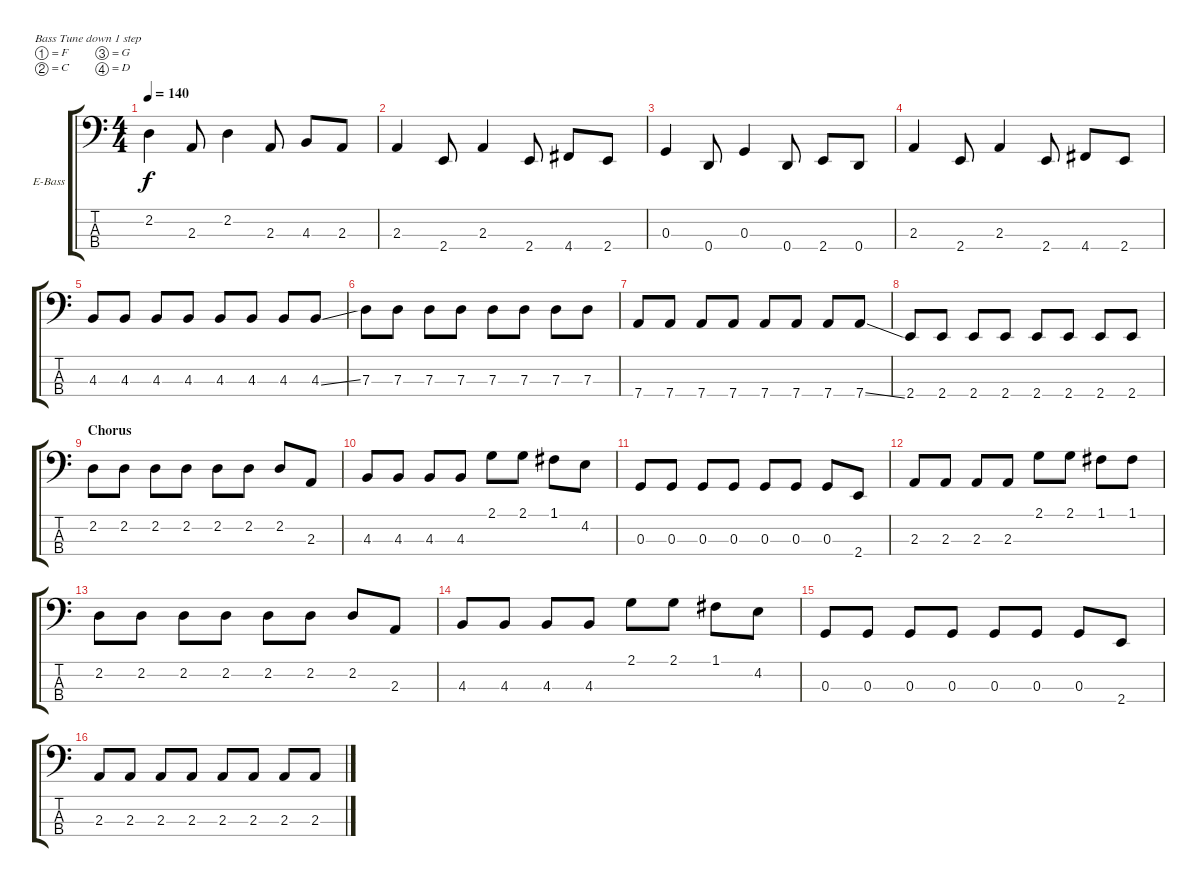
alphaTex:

\bracketExtendMode groupsimilarinstruments
\firstSystemTrackNameOrientation horizontal
\otherSystemsTrackNameOrientation horizontal
\track ("Ãàðèê [Bass]" "E-Bass") {instrument electricbassfinger}
\staff {score tabs}
\tuning (F2 C2 G1 D1)
\ts (4 4)
\tempo 140
\clef f4
\ks c
2.2.4{dy f} 2.3.8 2.2.4 2.3.8 4.3.8 2.3.8 |
2.3.4 2.4.8 2.3.4 2.4.8 4.4.8 2.4.8 |
0.3.4 0.4.8 0.3.4 0.4.8 2.4.8 0.4.8 |
2.3.4 2.4.8 2.3.4 2.4.8 4.4.8 2.4.8 |
4.3.8 4.3.8 4.3.8 4.3.8 4.3.8 4.3.8 4.3.8 4.3{ss}.8 |
7.3.8 7.3.8 7.3.8 7.3.8 7.3.8 7.3.8 7.3.8 7.3.8 |
7.4.8 7.4.8 7.4.8 7.4.8 7.4.8 7.4.8 7.4.8 7.4{ss}.8 |
2.4.8 2.4.8 2.4.8 2.4.8 2.4.8 2.4.8 2.4.8 2.4.8 |
\section ("" "Chorus")
2.2.8 2.2.8 2.2.8 2.2.8 2.2.8 2.2.8 2.2.8 2.3.8 |
4.3.8 4.3.8 4.3.8 4.3.8 2.1.8 2.1.8 1.1.8 4.2.8 |
0.3.8 0.3.8 0.3.8 0.3.8 0.3.8 0.3.8 0.3.8 2.4.8 |
2.3.8 2.3.8 2.3.8 2.3.8 2.1.8 2.1.8 1.1.8 1.1.8 |
2.2.8 2.2.8 2.2.8 2.2.8 2.2.8 2.2.8 2.2.8 2.3.8 |
4.3.8 4.3.8 4.3.8 4.3.8 2.1.8 2.1.8 1.1.8 4.2.8 |
0.3.8 0.3.8 0.3.8 0.3.8 0.3.8 0.3.8 0.3.8 2.4.8 |
2.3.8 2.3.8 2.3.8 2.3.8 2.3.8 2.3.8 2.3.8 2.3.8
